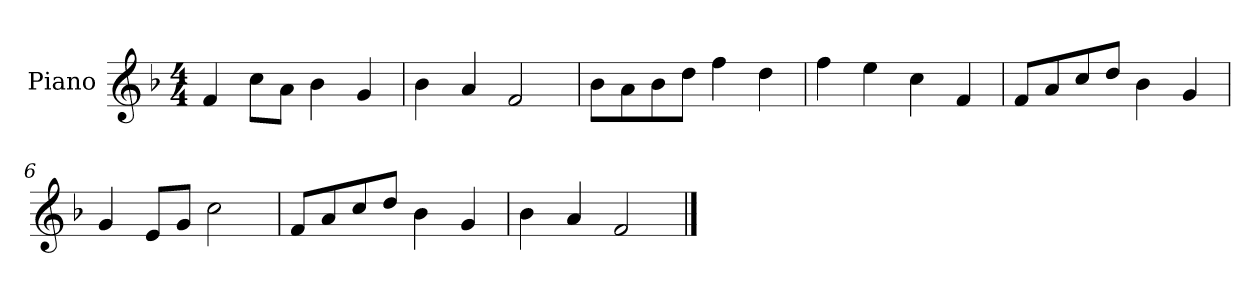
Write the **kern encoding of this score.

**kern
*part1
*staff1
*I"Piano
*I'P-no
*clefG2
*k[b-]
*M4/4
*MM90
=1
4f/
8cc\L
8a\J
4b-\
4g/
=2
4b-\
4a/
2f/
=3
8b-\L
8a\
8b-\
8dd\J
4ff\
4dd\
=4
4ff\
4ee\
4cc\
4f/
=5
8f/L
8a/
8cc/
8dd/J
4b-\
4g/
=6
4g/
8e/L
8g/J
2cc\
=7
8f/L
8a/
8cc/
8dd/J
4b-\
4g/
!!LO:LB:g=z
=8
4b-\
4a/
2f/
==
*-
